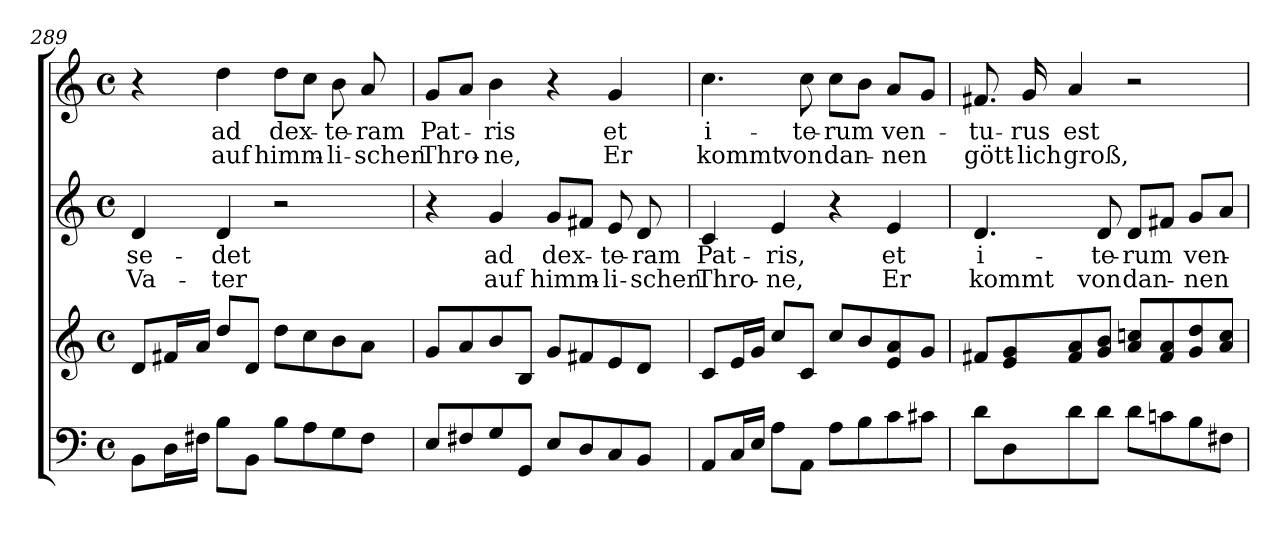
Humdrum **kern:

**kern	**kern	**kern	**text	**text	**kern	**text	**text
*part3	*part3	*part2	*part2	*part2	*part1	*part1	*part1
*staff4	*staff3	*staff2	*staff2	*staff2	*staff1	*staff1	*staff1
!!LO:LB:g=z
*clefF4	*clefG2	*clefG2	*	*	*clefG2	*	*
*k[]	*k[]	*k[]	*	*	*k[]	*	*
*C:	*C:	*C:	*	*	*C:	*	*
*M4/4	*M4/4	*M4/4	*	*	*M4/4	*	*
*met(c)	*met(c)	*met(c)	*	*	*met(c)	*	*
=289	=289	=289	=289	=289	=289	=289	=289
!	!	!	!LO:LY:b	!LO:LY:b	!	!	!
8BB\L	8d/L	4d/	se-	Va-	4r	.	.
16D\L	16f#X/L	.	.	.	.	.	.
16F#X\JJ	16a/JJ	.	.	.	.	.	.
!	!	!	!LO:LY:b	!LO:LY:b	!	!LO:LY:b	!LO:LY:b
8B\L	8dd/L	4d/	-det	-ter	4dd\	ad	auf
8BB\J	8d/J	.	.	.	.	.	.
!	!	!	!	!	!	!LO:LY:b	!LO:LY:b
8B\L	8dd\L	2r	.	.	8dd\L	dex-	himm-
8A\	8cc\	.	.	.	8cc\J	.	.
!	!	!	!	!	!	!LO:LY:b	!LO:LY:b
8G\	8b\	.	.	.	8b\	-te-	-li-
!	!	!	!	!	!	!LO:LY:b	!LO:LY:b
8F#\J	8a\J	.	.	.	8a/	-ram	-schen
=290	=290	=290	=290	=290	=290	=290	=290
!	!	!	!	!	!	!LO:LY:b	!LO:LY:b
8E/L	8g/L	4r	.	.	8g/L	Pat-	Thro-
8F#X/	8a/	.	.	.	8a/J	.	.
!	!	!	!LO:LY:b	!LO:LY:b	!	!LO:LY:b	!LO:LY:b
8G/	8b/	4g/	ad	auf	4b\	-ris	-ne,
8GG/J	8B/J	.	.	.	.	.	.
!	!	!	!LO:LY:b	!LO:LY:b	!	!	!
8E/L	8g/L	8g/L	dex-	himm-	4r	.	.
8D/	8f#X/	8f#X/J	.	.	.	.	.
!	!	!	!LO:LY:b	!LO:LY:b	!	!LO:LY:b	!LO:LY:b
8C/	8e/	8e/	-te-	-li-	4g/	et	Er
!	!	!	!LO:LY:b	!LO:LY:b	!	!	!
8BB/J	8d/J	8d/	-ram	-schen	.	.	.
=291	=291	=291	=291	=291	=291	=291	=291
!	!	!	!LO:LY:b	!LO:LY:b	!	!LO:LY:b	!LO:LY:b
8AA/L	8c/L	4c/	Pat-	Thro-	4.cc\	i-	kommt
16C/L	16e/L	.	.	.	.	.	.
16E/JJ	16g/JJ	.	.	.	.	.	.
!	!	!	!LO:LY:b	!LO:LY:b	!	!	!
8A\L	8cc/L	4e/	-ris,	-ne,	.	.	.
!	!	!	!	!	!	!LO:LY:b	!LO:LY:b
8AA\J	8c/J	.	.	.	8cc\	-te-	von
!	!	!	!	!	!	!LO:LY:b	!LO:LY:b
8A\L	8cc/L	4r	.	.	8cc\L	-rum	dan-
8B\	8b/	.	.	.	8b\J	.	.
!	!	!	!LO:LY:b	!LO:LY:b	!	!LO:LY:b	!LO:LY:b
8c\	8e/ 8a/	4e/	et	Er	8a/L	ven-	-nen
8c#X\J	8g/J	.	.	.	8g/J	.	.
!!LO:LB:g=z
=292	=292	=292	=292	=292	=292	=292	=292
!	!	!	!LO:LY:b	!LO:LY:b	!	!LO:LY:b	!LO:LY:b
8d\L	8f#X/L	4.d/	i-	kommt	8.f#X/	-tu-	gött-
8D\	8e/ 8g/	.	.	.	.	.	.
!	!	!	!	!	!	!LO:LY:b	!LO:LY:b
.	.	.	.	.	16g/	-rus	-lich
!	!	!	!	!	!	!LO:LY:b	!LO:LY:b
8d\	8f#/ 8a/	.	.	.	4a/	est	groß,
!	!	!	!LO:LY:b	!LO:LY:b	!	!	!
8d\J	8g/ 8b/J	8d/	-te-	von	.	.	.
!	!	!	!LO:LY:b	!LO:LY:b	!	!	!
8d\L	8a/ 8ccn/L	8d/L	-rum	dan-	2r	.	.
8cn\	8f#/ 8a/	8f#X/J	.	.	.	.	.
!	!	!	!LO:LY:b	!LO:LY:b	!	!	!
8B\	8g/ 8dd/	8g/L	ven-	-nen	.	.	.
8F#X\J	8a/ 8cc/J	8a/J	.	.	.	.	.
=	=	=	=	=	=	=	=
*-	*-	*-	*-	*-	*-	*-	*-
